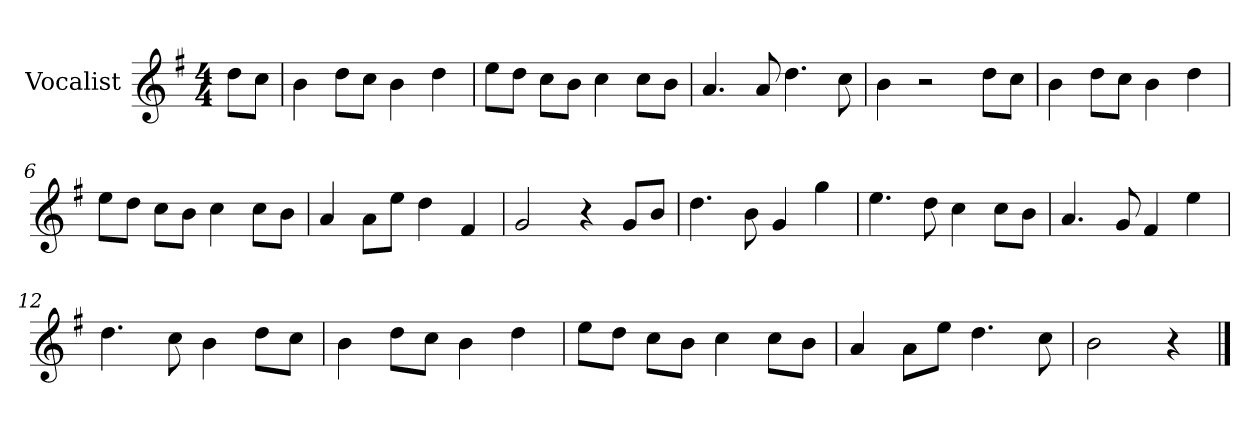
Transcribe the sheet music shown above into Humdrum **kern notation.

**kern
*part1
*staff1
*I"Vocalist
*k[f#]
*G:
*M4/4
=
8ddL
8ccJ
=1
4b
8ddL
8ccJ
4b
4dd
=2
8eeL
8ddJ
8ccL
8bJ
4cc
8ccL
8bJ
=3
4.a
8a
4.dd
8cc
=4
4b
2r
8ddL
8ccJ
=5
4b
8ddL
8ccJ
4b
4dd
=6
8eeL
8ddJ
8ccL
8bJ
4cc
8ccL
8bJ
=7
4a
8aL
8eeJ
4dd
4f#
=8
2g
4r
8gL
8bJ
=9
4.dd
8b
4g
4gg
=10
4.ee
8dd
4cc
8ccL
8bJ
=11
4.a
8g
4f#
4ee
=12
4.dd
8cc
4b
8ddL
8ccJ
=13
4b
8ddL
8ccJ
4b
4dd
=14
8eeL
8ddJ
8ccL
8bJ
4cc
8ccL
8bJ
=15
4a
8aL
8eeJ
4.dd
8cc
=16
2b
4r
==
*-
